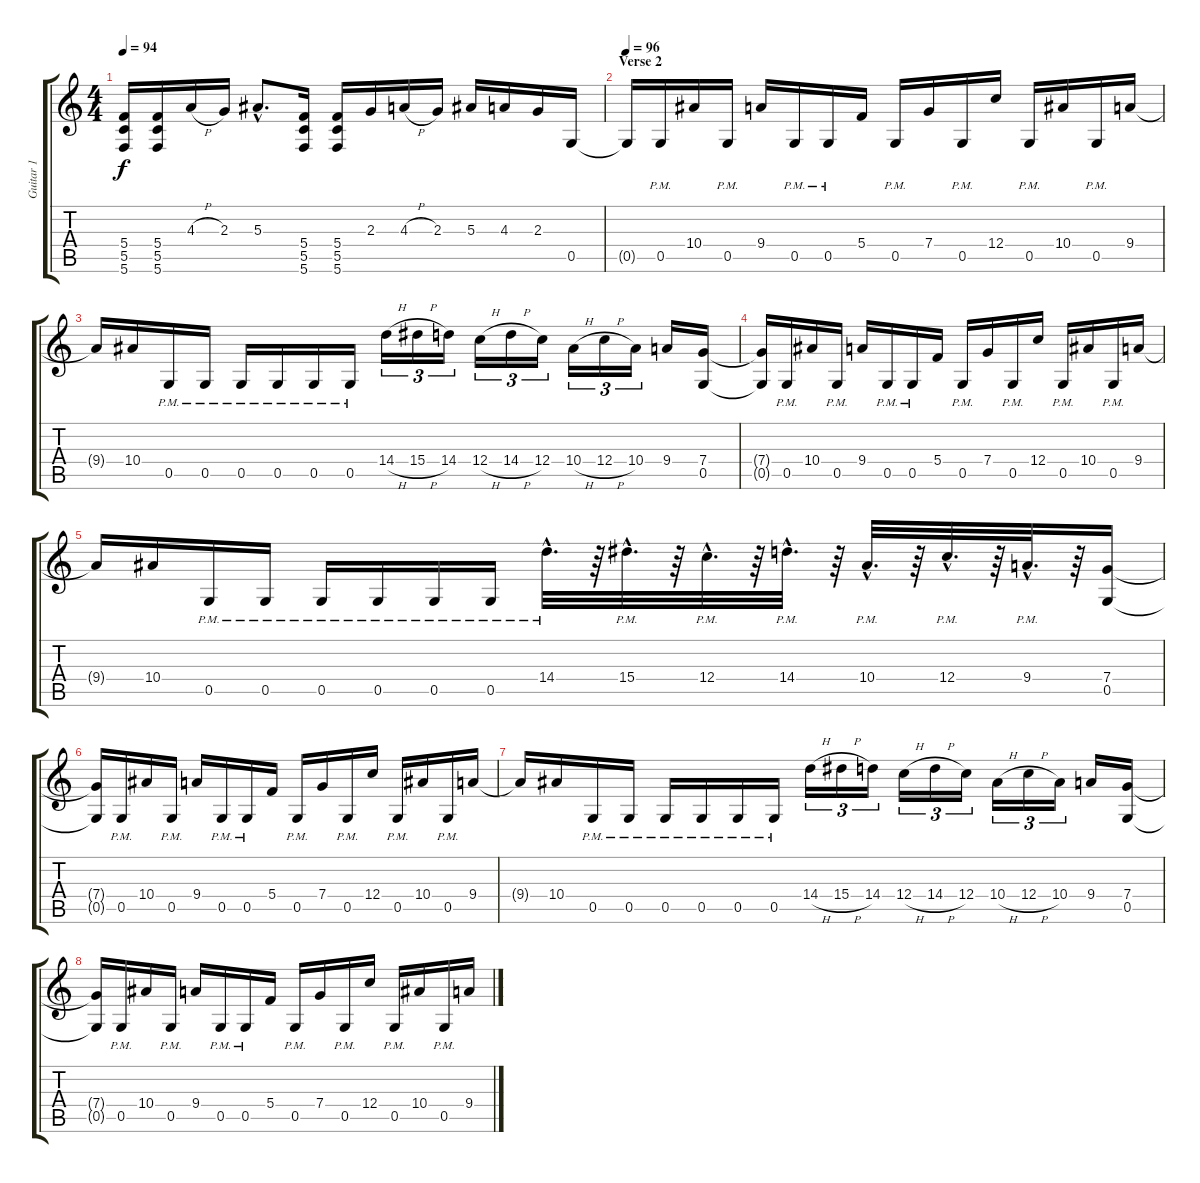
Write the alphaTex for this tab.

\track ("Guitar 1" "Guitar 1") {instrument distortionguitar}
\staff {score tabs}
\tuning (D4 A3 F3 C3 G2 C2) {hide}
\ts (4 4)
\tempo 94
\clef g2
\ks c
(5.4{t} 5.5{t} 5.6{t}).16{dy f} (5.4 5.5 5.6).16 4.3{h}.16 2.3.16 5.3{hac}.8{d} (5.4 5.5 5.6).16 (5.4 5.5 5.6).16 2.3.16 4.3{h}.16 2.3.16 5.3.16 4.3.16 2.3.16 0.5.16 |
\section ("" "Verse 2")
\tempo 96
0.5{t}.16 0.5{pm}.16 10.4.16 0.5{pm}.16 9.4.16 0.5{pm}.16 0.5{pm}.16 5.4.16 0.5{pm}.16 7.4.16 0.5{pm}.16 12.4.16 0.5{pm}.16 10.4.16 0.5{pm}.16 9.4.16 |
9.4{t}.16 10.4.16 0.5{pm}.16 0.5{pm}.16 0.5{pm}.16 0.5{pm}.16 0.5{pm}.16 0.5{pm}.16 14.4{h}.16{tu (3 2)} 15.4{h}.16{tu (3 2)} 14.4.16{tu (3 2)} 12.4{h}.16{tu (3 2)} 14.4{h}.16{tu (3 2)} 12.4.16{tu (3 2)} 10.4{h}.16{tu (3 2)} 12.4{h}.16{tu (3 2)} 10.4.16{tu (3 2)} 9.4.16 (7.4 0.5).16 |
(7.4{t} 0.5{t}).16 0.5{pm}.16 10.4.16 0.5{pm}.16 9.4.16 0.5{pm}.16 0.5{pm}.16 5.4.16 0.5{pm}.16 7.4.16 0.5{pm}.16 12.4.16 0.5{pm}.16 10.4.16 0.5{pm}.16 9.4.16 |
9.4{t}.16 10.4.16 0.5{pm}.16 0.5{pm}.16 0.5{pm}.16 0.5{pm}.16 0.5{pm}.16 0.5{pm}.16 14.4{hac pm}.32{d} r.64 15.4{hac pm}.32{d} r.64 12.4{hac pm}.32{d} r.64 14.4{hac pm}.32{d} r.64 10.4{hac pm}.32{d} r.64 12.4{hac pm}.32{d} r.64 9.4{hac pm}.32{d} r.64 (7.4 0.5).16 |
(7.4{t} 0.5{t}).16 0.5{pm}.16 10.4.16 0.5{pm}.16 9.4.16 0.5{pm}.16 0.5{pm}.16 5.4.16 0.5{pm}.16 7.4.16 0.5{pm}.16 12.4.16 0.5{pm}.16 10.4.16 0.5{pm}.16 9.4.16 |
9.4{t}.16 10.4.16 0.5{pm}.16 0.5{pm}.16 0.5{pm}.16 0.5{pm}.16 0.5{pm}.16 0.5{pm}.16 14.4{h}.16{tu (3 2)} 15.4{h}.16{tu (3 2)} 14.4.16{tu (3 2)} 12.4{h}.16{tu (3 2)} 14.4{h}.16{tu (3 2)} 12.4.16{tu (3 2)} 10.4{h}.16{tu (3 2)} 12.4{h}.16{tu (3 2)} 10.4.16{tu (3 2)} 9.4.16 (7.4 0.5).16 |
(7.4{t} 0.5{t}).16 0.5{pm}.16 10.4.16 0.5{pm}.16 9.4.16 0.5{pm}.16 0.5{pm}.16 5.4.16 0.5{pm}.16 7.4.16 0.5{pm}.16 12.4.16 0.5{pm}.16 10.4.16 0.5{pm}.16 9.4.16
